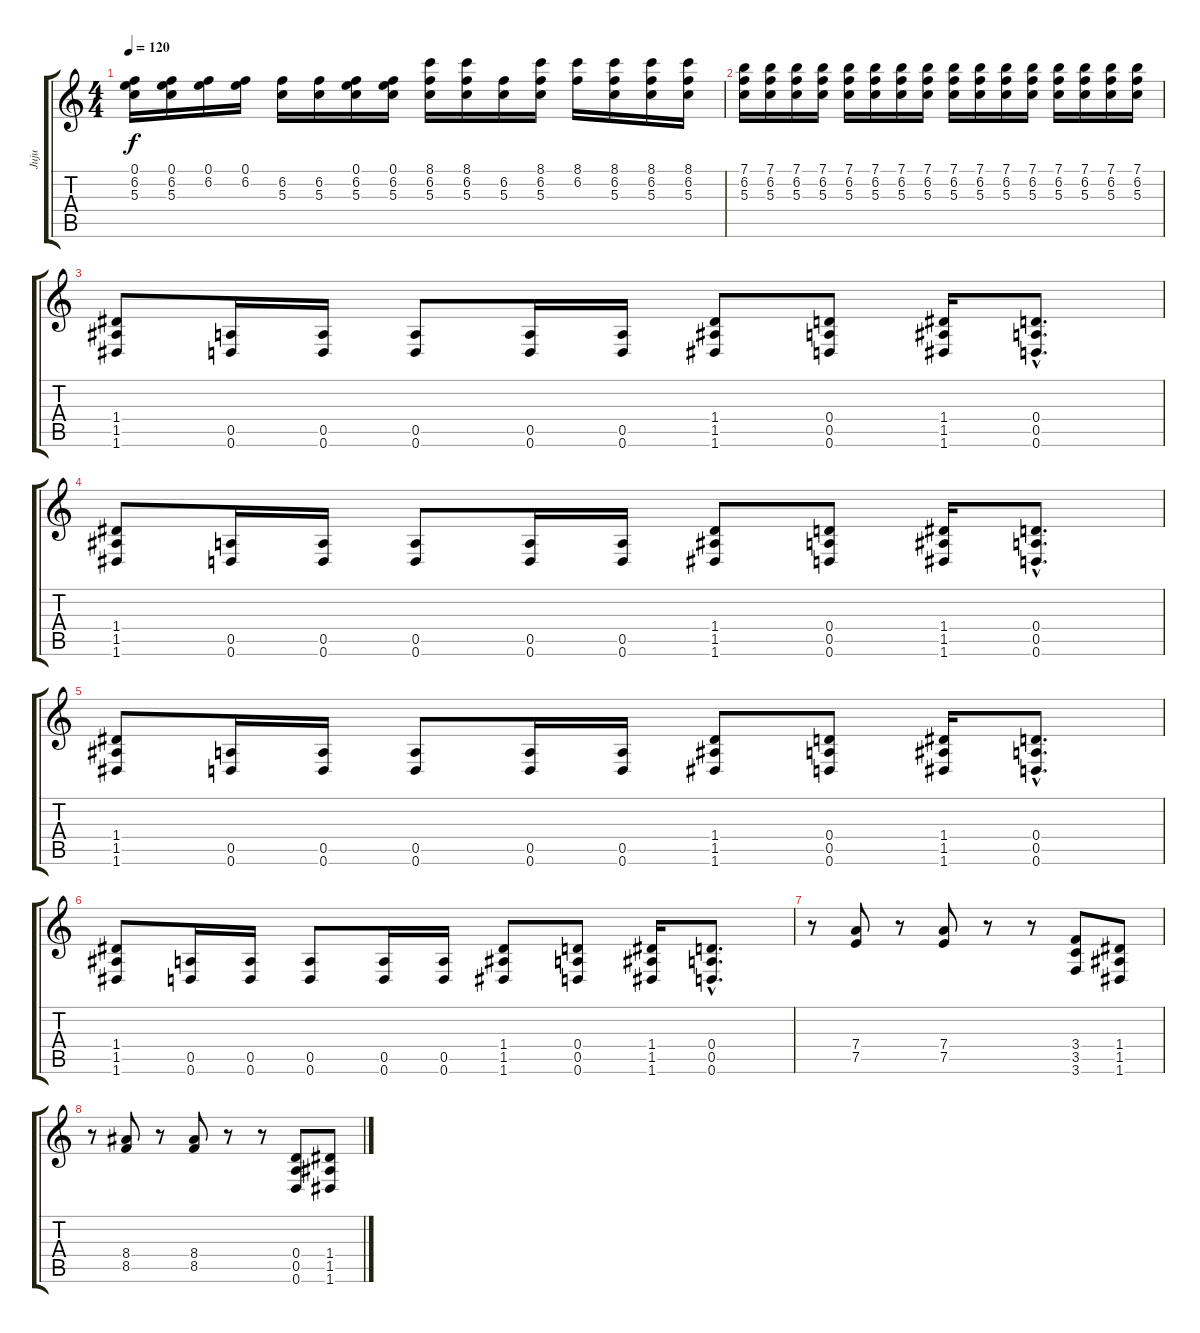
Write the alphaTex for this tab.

\track ("Juju" "Juju") {instrument distortionguitar}
\staff {score tabs}
\tuning (E4 B3 G3 D3 A2 D2) {hide}
\ts (4 4)
\tempo 120
\clef g2
\ks c
(0.1 6.2 5.3).16{dy f} (0.1 6.2 5.3).16 (0.1 6.2).16 (0.1 6.2).16 (6.2 5.3).16 (6.2 5.3).16 (0.1 6.2 5.3).16 (0.1 6.2 5.3).16 (8.1 6.2 5.3).16 (8.1 6.2 5.3).16 (6.2 5.3).16 (8.1 6.2 5.3).16 (8.1 6.2).16 (8.1 6.2 5.3).16 (8.1 6.2 5.3).16 (8.1 6.2 5.3).16 |
(7.1 6.2 5.3).16 (7.1 6.2 5.3).16 (7.1 6.2 5.3).16 (7.1 6.2 5.3).16 (7.1 6.2 5.3).16 (7.1 6.2 5.3).16 (7.1 6.2 5.3).16 (7.1 6.2 5.3).16 (7.1 6.2 5.3).16 (7.1 6.2 5.3).16 (7.1 6.2 5.3).16 (7.1 6.2 5.3).16 (7.1 6.2 5.3).16 (7.1 6.2 5.3).16 (7.1 6.2 5.3).16 (7.1 6.2 5.3).16 |
(1.4 1.5 1.6).8 (0.5 0.6).16 (0.5 0.6).16 (0.5 0.6).8 (0.5 0.6).16 (0.5 0.6).16 (1.4 1.5 1.6).8 (0.4 0.5 0.6).8 (1.4 1.5 1.6).16 (0.4{hac} 0.5{hac} 0.6{hac}).8{d} |
(1.4 1.5 1.6).8 (0.5 0.6).16 (0.5 0.6).16 (0.5 0.6).8 (0.5 0.6).16 (0.5 0.6).16 (1.4 1.5 1.6).8 (0.4 0.5 0.6).8 (1.4 1.5 1.6).16 (0.4{hac} 0.5{hac} 0.6{hac}).8{d} |
(1.4 1.5 1.6).8 (0.5 0.6).16 (0.5 0.6).16 (0.5 0.6).8 (0.5 0.6).16 (0.5 0.6).16 (1.4 1.5 1.6).8 (0.4 0.5 0.6).8 (1.4 1.5 1.6).16 (0.4{hac} 0.5{hac} 0.6{hac}).8{d} |
(1.4 1.5 1.6).8 (0.5 0.6).16 (0.5 0.6).16 (0.5 0.6).8 (0.5 0.6).16 (0.5 0.6).16 (1.4 1.5 1.6).8 (0.4 0.5 0.6).8 (1.4 1.5 1.6).16 (0.4{hac} 0.5{hac} 0.6{hac}).8{d} |
r.8 (7.4 7.5).8 r.8 (7.4 7.5).8 r.8 r.8 (3.4 3.5 3.6).8 (1.4 1.5 1.6).8 |
r.8 (8.4 8.5).8 r.8 (8.4 8.5).8 r.8 r.8 (0.4 0.5 0.6).8 (1.4 1.5 1.6).8
